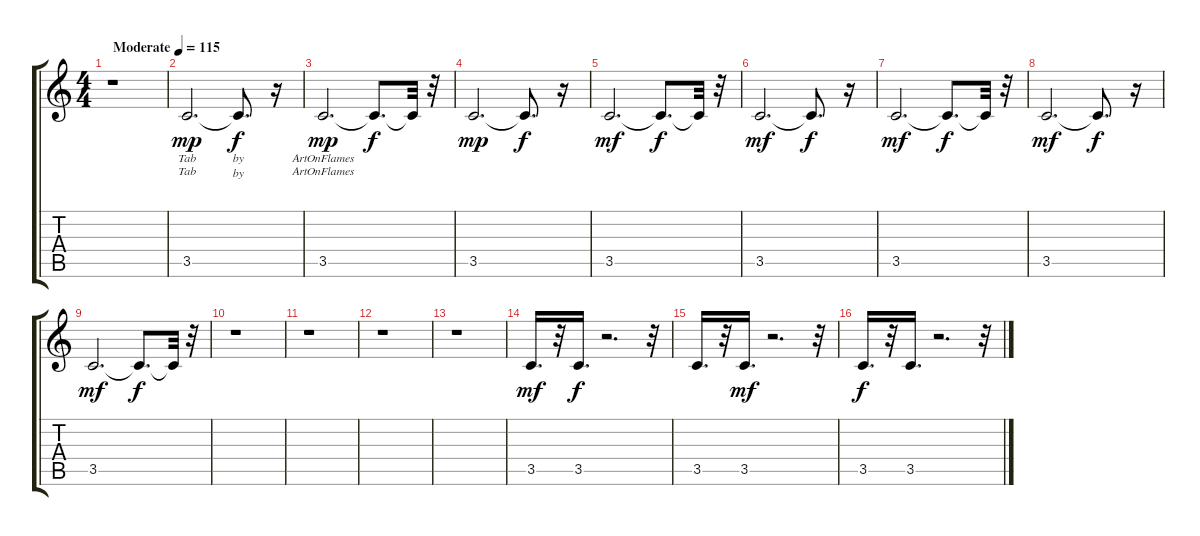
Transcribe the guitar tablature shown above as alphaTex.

\track "" {instrument contrabass}
\staff {score tabs}
\tuning (E4 B3 G3 D3 A2 E2) {hide}
\ts (4 4)
\tempo (115 "Moderate")
\clef g2
\ks c
r.1{dy mp instrument contrabass} |
3.5.2{d lyrics (0 "Tab") lyrics (1 "Tab") lyrics (2 "") lyrics (3 "") lyrics (4 "")} 3.5{t}.8{d lyrics (0 "by") lyrics (1 "by") lyrics (2 "") lyrics (3 "") lyrics (4 "") dy f} r.16 |
3.5.2{d lyrics (0 "ArtOnFlames") lyrics (1 "ArtOnFlames") lyrics (2 "") lyrics (3 "") lyrics (4 "") dy mp} 3.5{t}.8{d dy f} 3.5{t}.32 r.32 |
3.5.2{d dy mp} 3.5{t}.8{d dy f} r.16 |
3.5.2{d dy mf} 3.5{t}.8{d dy f} 3.5{t}.32 r.32 |
3.5.2{d dy mf} 3.5{t}.8{d dy f} r.16 |
3.5.2{d dy mf} 3.5{t}.8{d dy f} 3.5{t}.32 r.32 |
3.5.2{d dy mf} 3.5{t}.8{d dy f} r.16 |
3.5.2{d dy mf} 3.5{t}.8{d dy f} 3.5{t}.32 r.32 |
r.1 |
r.1 |
r.1 |
r.1 |
3.5.16{d dy mf} r.32 3.5.16{d dy f} r.2{d} r.32 |
3.5.16{d} r.32 3.5.16{d dy mf} r.2{d} r.32 |
3.5.16{d dy f} r.32 3.5.16{d} r.2{d} r.32
